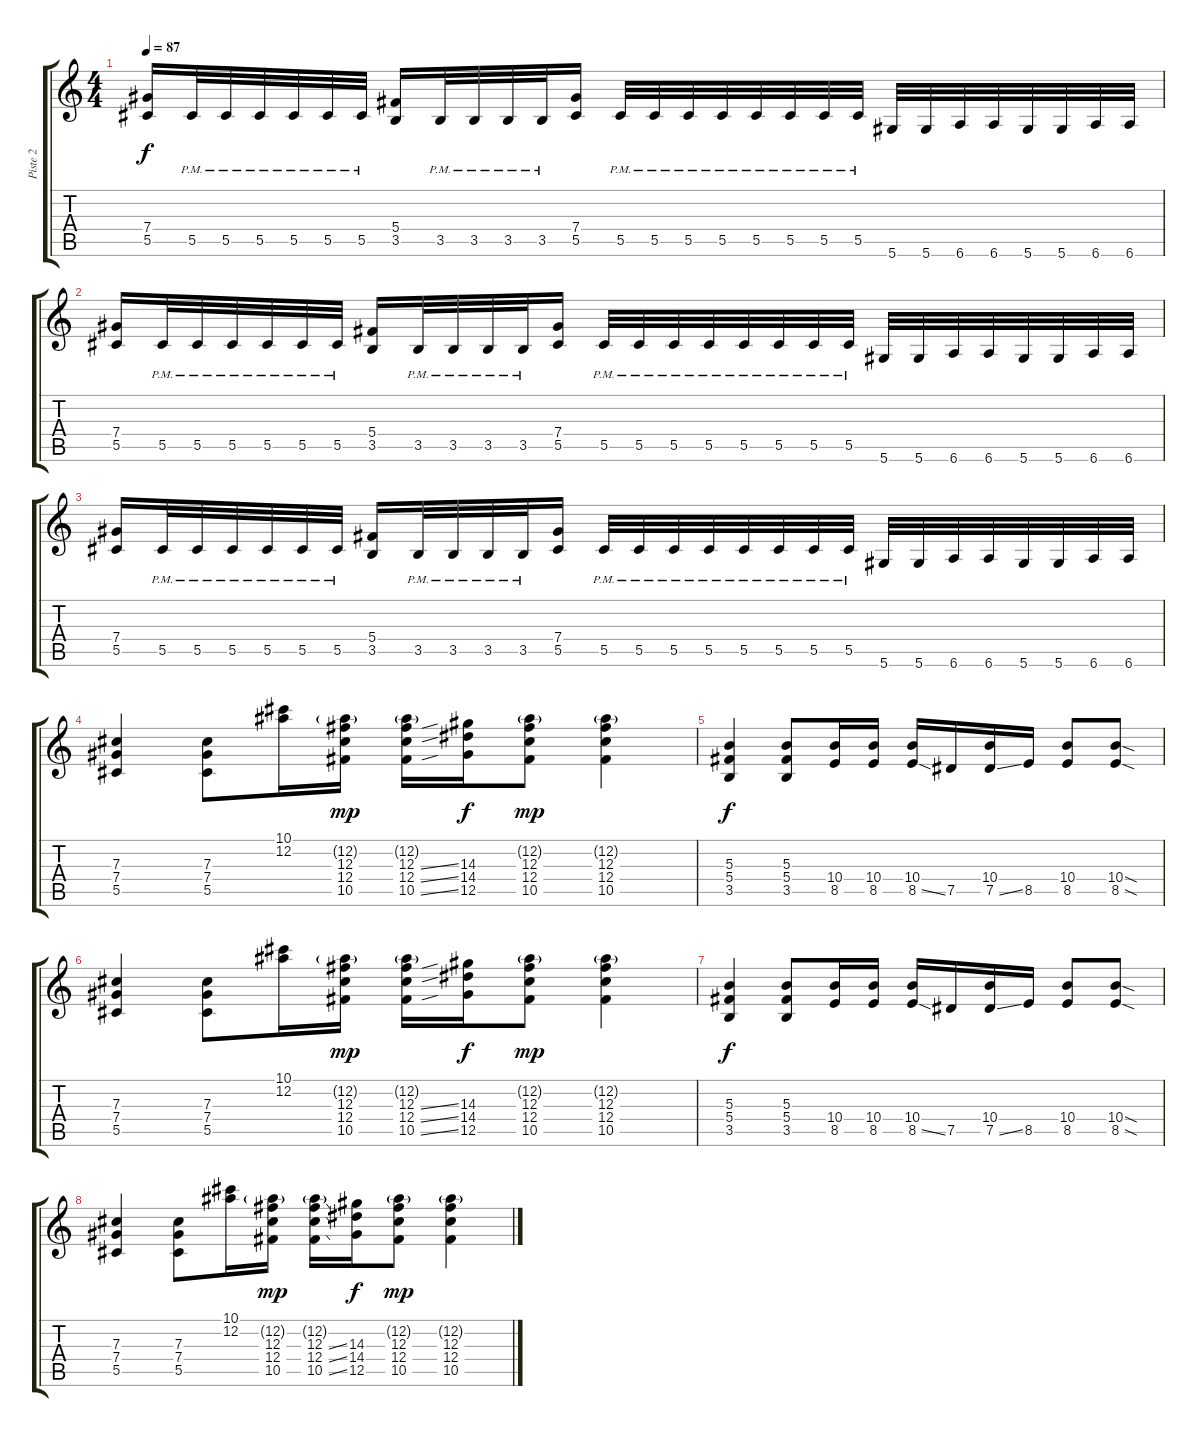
\track ("Piste 2" "Piste 2") {instrument distortionguitar}
\staff {score tabs}
\tuning (Eb4 Bb3 Gb3 Db3 Ab2 Eb2) {hide}
\ts (4 4)
\tempo 87
\clef g2
\ks c
(7.4 5.5).16{dy f} 5.5{pm}.32 5.5{pm}.32 5.5{pm}.32 5.5{pm}.32 5.5{pm}.32 5.5{pm}.32 (5.4 3.5).16 3.5{pm}.32 3.5{pm}.32 3.5{pm}.32 3.5{pm}.32 (7.4 5.5).16 5.5{pm}.32 5.5{pm}.32 5.5{pm}.32 5.5{pm}.32 5.5{pm}.32 5.5{pm}.32 5.5{pm}.32 5.5{pm}.32 5.6.32 5.6.32 6.6.32 6.6.32 5.6.32 5.6.32 6.6.32 6.6.32 |
(7.4 5.5).16 5.5{pm}.32 5.5{pm}.32 5.5{pm}.32 5.5{pm}.32 5.5{pm}.32 5.5{pm}.32 (5.4 3.5).16 3.5{pm}.32 3.5{pm}.32 3.5{pm}.32 3.5{pm}.32 (7.4 5.5).16 5.5{pm}.32 5.5{pm}.32 5.5{pm}.32 5.5{pm}.32 5.5{pm}.32 5.5{pm}.32 5.5{pm}.32 5.5{pm}.32 5.6.32 5.6.32 6.6.32 6.6.32 5.6.32 5.6.32 6.6.32 6.6.32 |
(7.4 5.5).16 5.5{pm}.32 5.5{pm}.32 5.5{pm}.32 5.5{pm}.32 5.5{pm}.32 5.5{pm}.32 (5.4 3.5).16 3.5{pm}.32 3.5{pm}.32 3.5{pm}.32 3.5{pm}.32 (7.4 5.5).16 5.5{pm}.32 5.5{pm}.32 5.5{pm}.32 5.5{pm}.32 5.5{pm}.32 5.5{pm}.32 5.5{pm}.32 5.5{pm}.32 5.6.32 5.6.32 6.6.32 6.6.32 5.6.32 5.6.32 6.6.32 6.6.32 |
(7.3 7.4 5.5).4 (7.3 7.4 5.5).8 (10.1 12.2).16 (12.2{g} 12.3 12.4 10.5).16{dy mp} (12.2{g} 12.3{ss} 12.4{ss} 10.5{ss}).16 (14.3 14.4 12.5).16{dy f} (12.2{g} 12.3 12.4 10.5).8{dy mp} (12.2{g} 12.3 12.4 10.5).4 |
(5.3 5.4 3.5).4{dy f} (5.3 5.4 3.5).8 (10.4 8.5).16 (10.4 8.5).16 (10.4 8.5{ss}).16 7.5.16 (10.4 7.5{ss}).16 8.5.16 (10.4 8.5).8 (10.4{sod} 8.5{sod}).8 |
(7.3 7.4 5.5).4 (7.3 7.4 5.5).8 (10.1 12.2).16 (12.2{g} 12.3 12.4 10.5).16{dy mp} (12.2{g} 12.3{ss} 12.4{ss} 10.5{ss}).16 (14.3 14.4 12.5).16{dy f} (12.2{g} 12.3 12.4 10.5).8{dy mp} (12.2{g} 12.3 12.4 10.5).4 |
(5.3 5.4 3.5).4{dy f} (5.3 5.4 3.5).8 (10.4 8.5).16 (10.4 8.5).16 (10.4 8.5{ss}).16 7.5.16 (10.4 7.5{ss}).16 8.5.16 (10.4 8.5).8 (10.4{sod} 8.5{sod}).8 |
(7.3 7.4 5.5).4 (7.3 7.4 5.5).8 (10.1 12.2).16 (12.2{g} 12.3 12.4 10.5).16{dy mp} (12.2{g} 12.3{ss} 12.4{ss} 10.5{ss}).16 (14.3 14.4 12.5).16{dy f} (12.2{g} 12.3 12.4 10.5).8{dy mp} (12.2{g} 12.3 12.4 10.5).4
